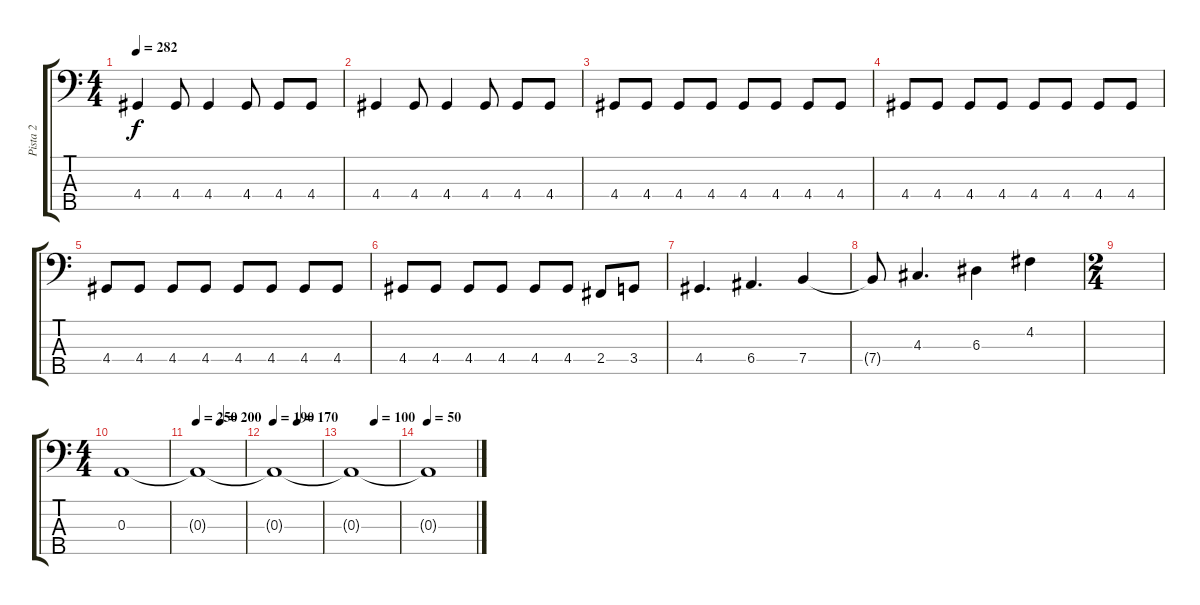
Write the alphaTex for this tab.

\track ("Pista 2" "Pista 2") {instrument electricbassfinger}
\staff {score tabs}
\tuning (G2 D2 A1 E1 B0) {hide}
\ts (4 4)
\tempo 282
\clef f4
\ks c
4.4.4{dy f} 4.4.8 4.4.4 4.4.8 4.4.8 4.4.8 |
4.4.4 4.4.8 4.4.4 4.4.8 4.4.8 4.4.8 |
4.4.8 4.4.8 4.4.8 4.4.8 4.4.8 4.4.8 4.4.8 4.4.8 |
4.4.8 4.4.8 4.4.8 4.4.8 4.4.8 4.4.8 4.4.8 4.4.8 |
4.4.8 4.4.8 4.4.8 4.4.8 4.4.8 4.4.8 4.4.8 4.4.8 |
4.4.8 4.4.8 4.4.8 4.4.8 4.4.8 4.4.8 2.4.8 3.4.8 |
4.4.4{d} 6.4.4{d} 7.4.4 |
7.4{t}.8 4.3.4{d} 6.3.4 4.2.4 |
\ts (2 4)
|
\ts (4 4)
0.3.1 |
\tempo 250
\tempo (200 0.5)
0.3{t}.1 |
\tempo 190
\tempo (170 0.5)
0.3{t}.1 |
\tempo (100 0.5)
0.3{t}.1 |
\tempo 50
0.3{t}.1
